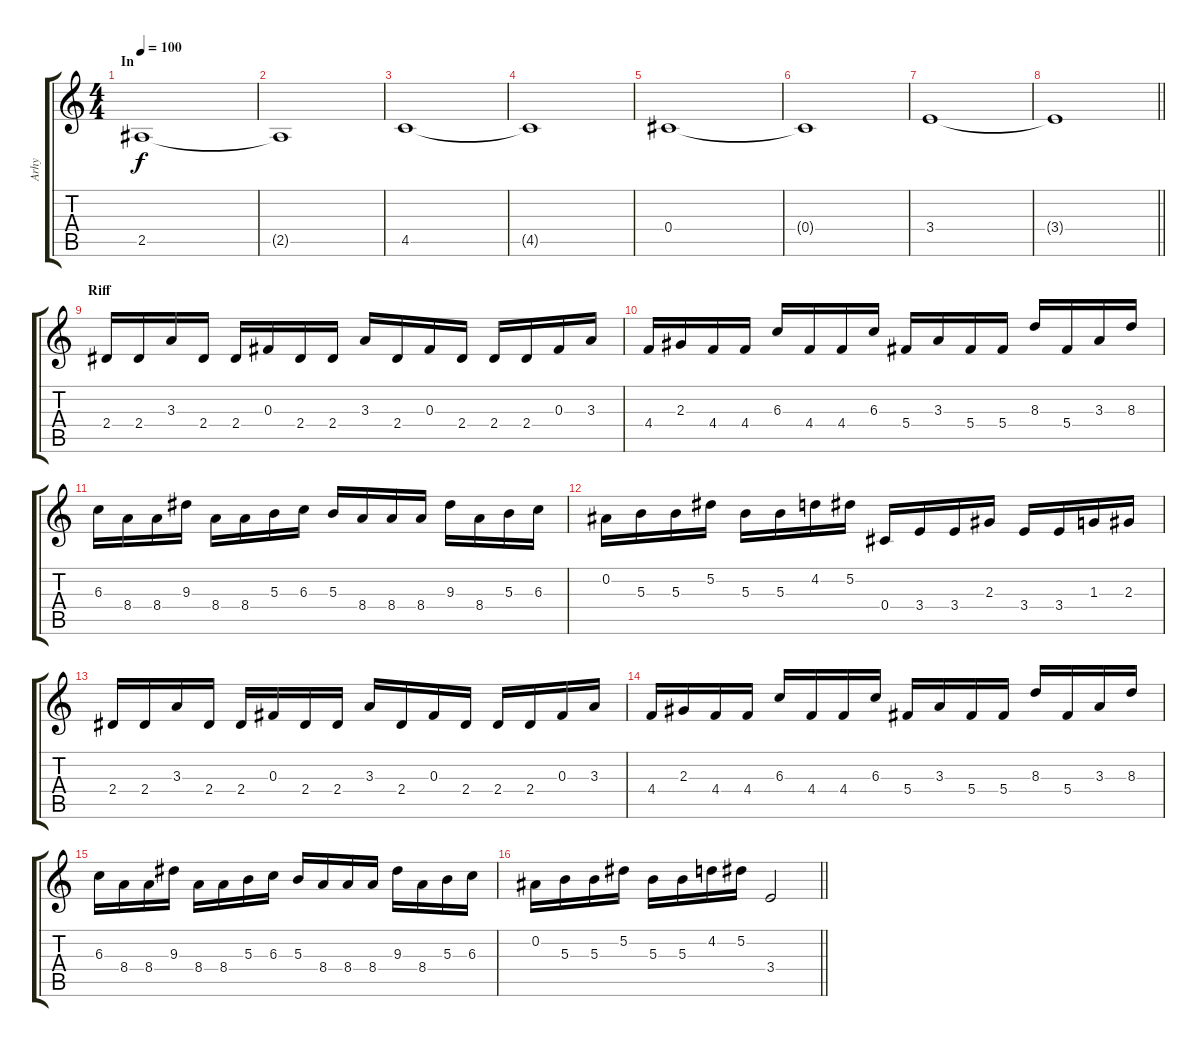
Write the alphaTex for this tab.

\track ("Arhy" "Arhy") {instrument distortionguitar}
\staff {score tabs}
\tuning (Eb4 Bb3 Gb3 Db3 Ab2 Eb2) {hide}
\ts (4 4)
\section ("" "In")
\tempo 100
\clef g2
\ks c
2.5.1{dy f instrument distortionguitar} |
2.5{t}.1 |
4.5.1 |
4.5{t}.1 |
0.4.1 |
0.4{t}.1 |
3.4.1 |
\barLineRight lightlight
3.4{t}.1 |
\section ("" "Riff")
2.4.16 2.4.16 3.3.16 2.4.16 2.4.16 0.3.16 2.4.16 2.4.16 3.3.16 2.4.16 0.3.16 2.4.16 2.4.16 2.4.16 0.3.16 3.3.16 |
4.4.16 2.3.16 4.4.16 4.4.16 6.3.16 4.4.16 4.4.16 6.3.16 5.4.16 3.3.16 5.4.16 5.4.16 8.3.16 5.4.16 3.3.16 8.3.16 |
6.3.16 8.4.16 8.4.16 9.3.16 8.4.16 8.4.16 5.3.16 6.3.16 5.3.16 8.4.16 8.4.16 8.4.16 9.3.16 8.4.16 5.3.16 6.3.16 |
0.2.16 5.3.16 5.3.16 5.2.16 5.3.16 5.3.16 4.2.16 5.2.16 0.4.16 3.4.16 3.4.16 2.3.16 3.4.16 3.4.16 1.3.16 2.3.16 |
2.4.16 2.4.16 3.3.16 2.4.16 2.4.16 0.3.16 2.4.16 2.4.16 3.3.16 2.4.16 0.3.16 2.4.16 2.4.16 2.4.16 0.3.16 3.3.16 |
4.4.16 2.3.16 4.4.16 4.4.16 6.3.16 4.4.16 4.4.16 6.3.16 5.4.16 3.3.16 5.4.16 5.4.16 8.3.16 5.4.16 3.3.16 8.3.16 |
6.3.16 8.4.16 8.4.16 9.3.16 8.4.16 8.4.16 5.3.16 6.3.16 5.3.16 8.4.16 8.4.16 8.4.16 9.3.16 8.4.16 5.3.16 6.3.16 |
\barLineRight lightlight
0.2.16 5.3.16 5.3.16 5.2.16 5.3.16 5.3.16 4.2.16 5.2.16 3.4.2
